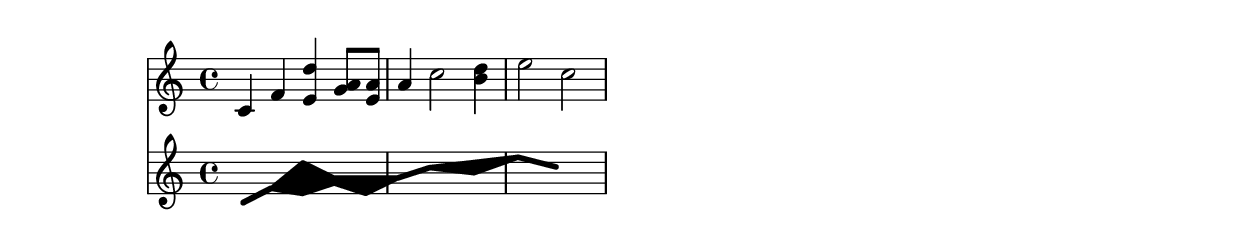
%% Do not edit this file; it is auto-generated from LSR http://lsr.dsi.unimi.it
%% This file is in the public domain.
\version "2.12.3"

\header {
  lsrtags = "simultaneous-notes, chords, keyboards"

  texidoces = "
Los «clusters» o racimos son un mecanismo para indicar la
interpretación de un ámbito de notas al mismo tiempo.

"
  doctitlees = "Clusters («racimos»)"

  texidoc = "
Clusters are a device to denote that a complete range of notes is to be
played.

"
  doctitle = "Clusters"
} % begin verbatim

fragment = \relative c' {
  c4 f <e d'>4
  <g a>8 <e a> a4 c2 <d b>4
  e2 c
}

<<
  \new Staff \fragment
  \new Staff \makeClusters \fragment
>>

